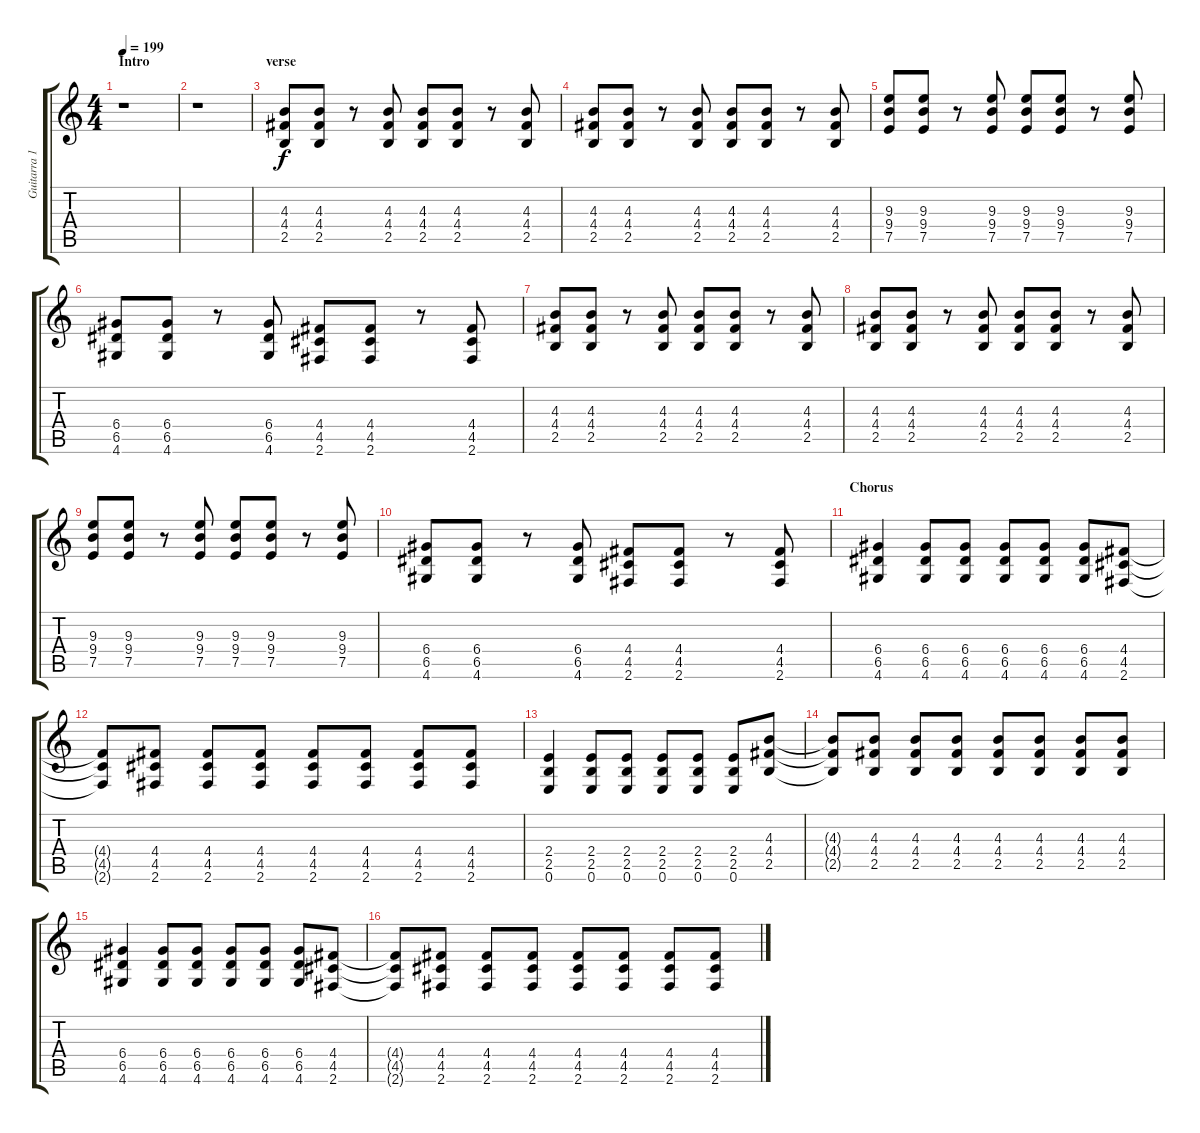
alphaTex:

\track ("Guitarra 1 - Mathias" "Guitarra 1") {instrument distortionguitar}
\staff {score tabs}
\tuning (E4 B3 G3 D3 A2 E2) {hide}
\ts (4 4)
\section ("" "Intro")
\tempo 199
\clef g2
\ks c
r.1{dy f instrument distortionguitar} |
r.1 |
\section ("" "verse")
(4.3 4.4 2.5).8 (4.3 4.4 2.5).8 r.8 (4.3 4.4 2.5).8 (4.3 4.4 2.5).8 (4.3 4.4 2.5).8 r.8 (4.3 4.4 2.5).8 |
(4.3 4.4 2.5).8 (4.3 4.4 2.5).8 r.8 (4.3 4.4 2.5).8 (4.3 4.4 2.5).8 (4.3 4.4 2.5).8 r.8 (4.3 4.4 2.5).8 |
(9.3 9.4 7.5).8 (9.3 9.4 7.5).8 r.8 (9.3 9.4 7.5).8 (9.3 9.4 7.5).8 (9.3 9.4 7.5).8 r.8 (9.3 9.4 7.5).8 |
(6.4 6.5 4.6).8 (6.4 6.5 4.6).8 r.8 (6.4 6.5 4.6).8 (4.4 4.5 2.6).8 (4.4 4.5 2.6).8 r.8 (4.4 4.5 2.6).8 |
(4.3 4.4 2.5).8 (4.3 4.4 2.5).8 r.8 (4.3 4.4 2.5).8 (4.3 4.4 2.5).8 (4.3 4.4 2.5).8 r.8 (4.3 4.4 2.5).8 |
(4.3 4.4 2.5).8 (4.3 4.4 2.5).8 r.8 (4.3 4.4 2.5).8 (4.3 4.4 2.5).8 (4.3 4.4 2.5).8 r.8 (4.3 4.4 2.5).8 |
(9.3 9.4 7.5).8 (9.3 9.4 7.5).8 r.8 (9.3 9.4 7.5).8 (9.3 9.4 7.5).8 (9.3 9.4 7.5).8 r.8 (9.3 9.4 7.5).8 |
(6.4 6.5 4.6).8 (6.4 6.5 4.6).8 r.8 (6.4 6.5 4.6).8 (4.4 4.5 2.6).8 (4.4 4.5 2.6).8 r.8 (4.4 4.5 2.6).8 |
\section ("" "Chorus")
(6.4 6.5 4.6).4 (6.4 6.5 4.6).8 (6.4 6.5 4.6).8 (6.4 6.5 4.6).8 (6.4 6.5 4.6).8 (6.4 6.5 4.6).8 (4.4 4.5 2.6).8 |
(4.4{t} 4.5{t} 2.6{t}).8 (4.4 4.5 2.6).8 (4.4 4.5 2.6).8 (4.4 4.5 2.6).8 (4.4 4.5 2.6).8 (4.4 4.5 2.6).8 (4.4 4.5 2.6).8 (4.4 4.5 2.6).8 |
(2.4 2.5 0.6).4 (2.4 2.5 0.6).8 (2.4 2.5 0.6).8 (2.4 2.5 0.6).8 (2.4 2.5 0.6).8 (2.4 2.5 0.6).8 (4.3 4.4 2.5).8 |
(4.3{t} 4.4{t} 2.5{t}).8 (4.3 4.4 2.5).8 (4.3 4.4 2.5).8 (4.3 4.4 2.5).8 (4.3 4.4 2.5).8 (4.3 4.4 2.5).8 (4.3 4.4 2.5).8 (4.3 4.4 2.5).8 |
(6.4 6.5 4.6).4 (6.4 6.5 4.6).8 (6.4 6.5 4.6).8 (6.4 6.5 4.6).8 (6.4 6.5 4.6).8 (6.4 6.5 4.6).8 (4.4 4.5 2.6).8 |
(4.4{t} 4.5{t} 2.6{t}).8 (4.4 4.5 2.6).8 (4.4 4.5 2.6).8 (4.4 4.5 2.6).8 (4.4 4.5 2.6).8 (4.4 4.5 2.6).8 (4.4 4.5 2.6).8 (4.4 4.5 2.6).8
